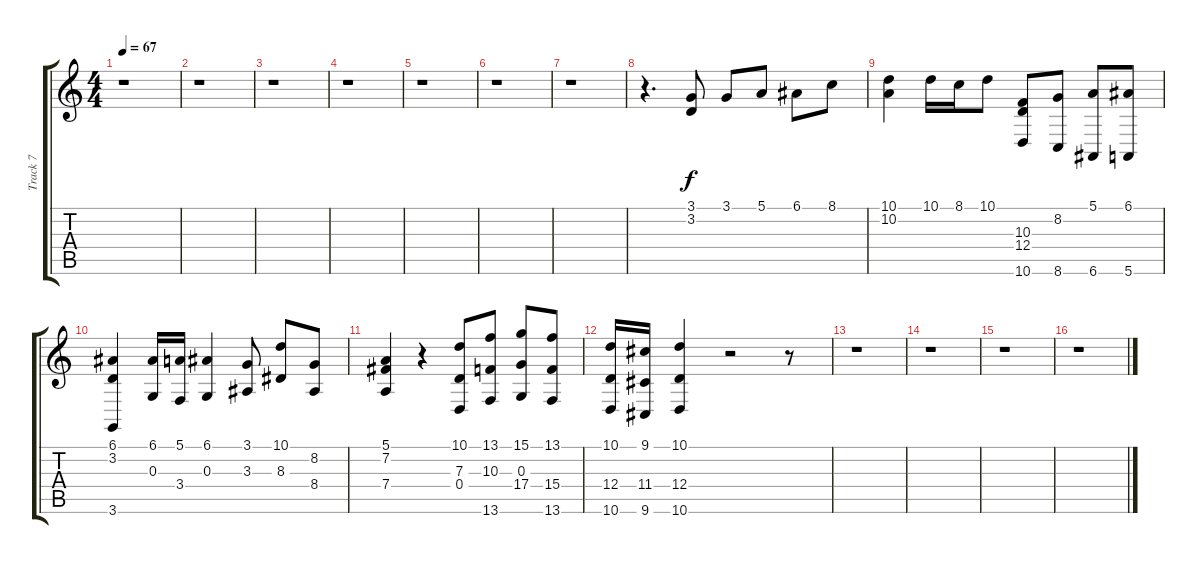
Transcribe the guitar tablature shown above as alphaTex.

\track ("Track 7" "Track 7") {instrument stringensemble1}
\staff {score tabs}
\tuning (E4 B3 G3 D3 A2 E2) {hide}
\ts (4 4)
\tempo 67
\clef g2
\ks c
r.1{dy f} |
r.1 |
r.1 |
r.1 |
r.1 |
r.1 |
r.1 |
r.4{d} (3.1 3.2).8 3.1.8 5.1.8 6.1.8 8.1.8 |
(10.1 10.2).4 10.1.16 8.1.16 10.1.8 (10.3 12.4 10.6).8 (8.2 8.6).8 (5.1 6.6).8 (6.1 5.6).8 |
(6.1 3.2 3.6).4 (6.1 0.3).16 (5.1 3.4).16 (6.1 0.3).4 (3.1 3.3).8 (10.1 8.3).8 (8.2 8.4).8 |
(5.1 7.2 7.4).4 r.4 (10.1 7.3 0.4).8 (13.1 10.3 13.6).8 (15.1 0.3 17.4).8 (13.1 15.4 13.6).8 |
(10.1 12.4 10.6).16 (9.1 11.4 9.6).16 (10.1 12.4 10.6).4 r.2 r.8 |
r.1 |
r.1 |
r.1 |
r.1
